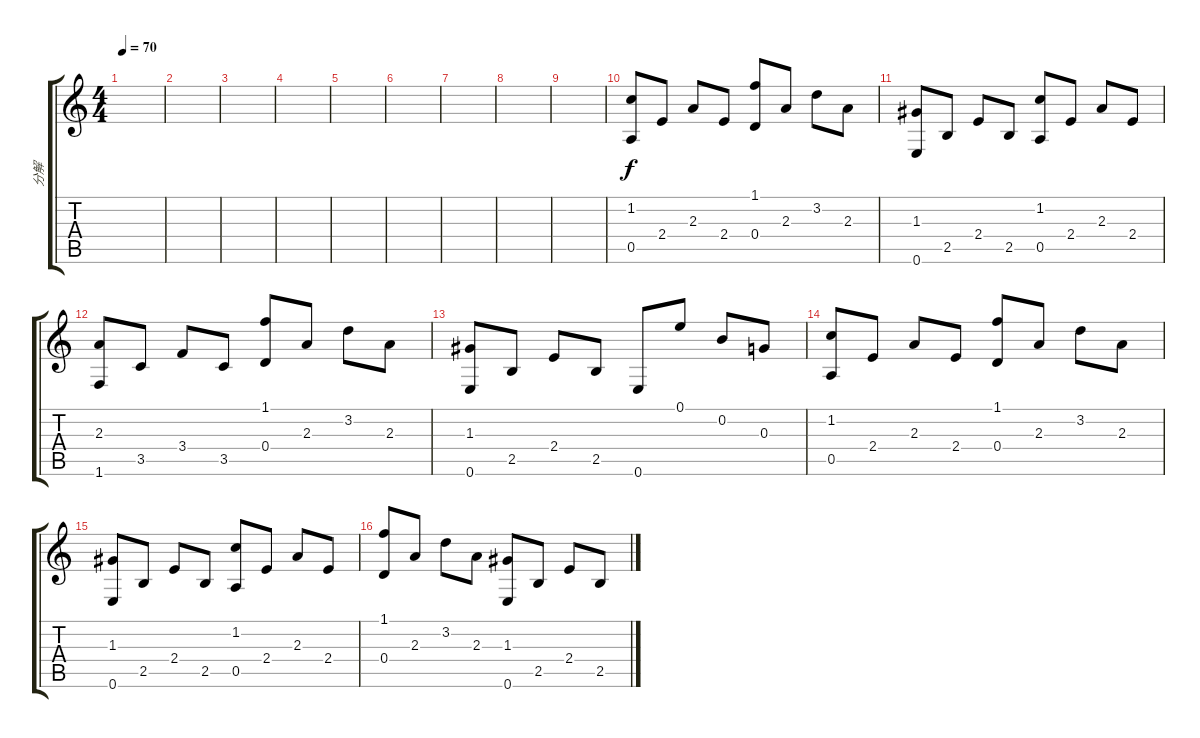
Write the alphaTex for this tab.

\track ("分解" "分解") {instrument acousticguitarnylon}
\staff {score tabs}
\tuning (E4 B3 G3 D3 A2 E2) {hide}
\ts (4 4)
\tempo 70
\clef g2
\ks c
|
|
|
|
|
|
|
|
|
(1.2 0.5).8 2.4.8 2.3.8 2.4.8 (1.1 0.4).8 2.3.8 3.2.8 2.3.8 |
(1.3 0.6).8 2.5.8 2.4.8 2.5.8 (1.2 0.5).8 2.4.8 2.3.8 2.4.8 |
(2.3 1.6).8 3.5.8 3.4.8 3.5.8 (1.1 0.4).8 2.3.8 3.2.8 2.3.8 |
(1.3 0.6).8 2.5.8 2.4.8 2.5.8 0.6.8 0.1.8 0.2.8 0.3.8 |
(1.2 0.5).8 2.4.8 2.3.8 2.4.8 (1.1 0.4).8 2.3.8 3.2.8 2.3.8 |
(1.3 0.6).8 2.5.8 2.4.8 2.5.8 (1.2 0.5).8 2.4.8 2.3.8 2.4.8 |
(1.1 0.4).8 2.3.8 3.2.8 2.3.8 (1.3 0.6).8 2.5.8 2.4.8 2.5.8
